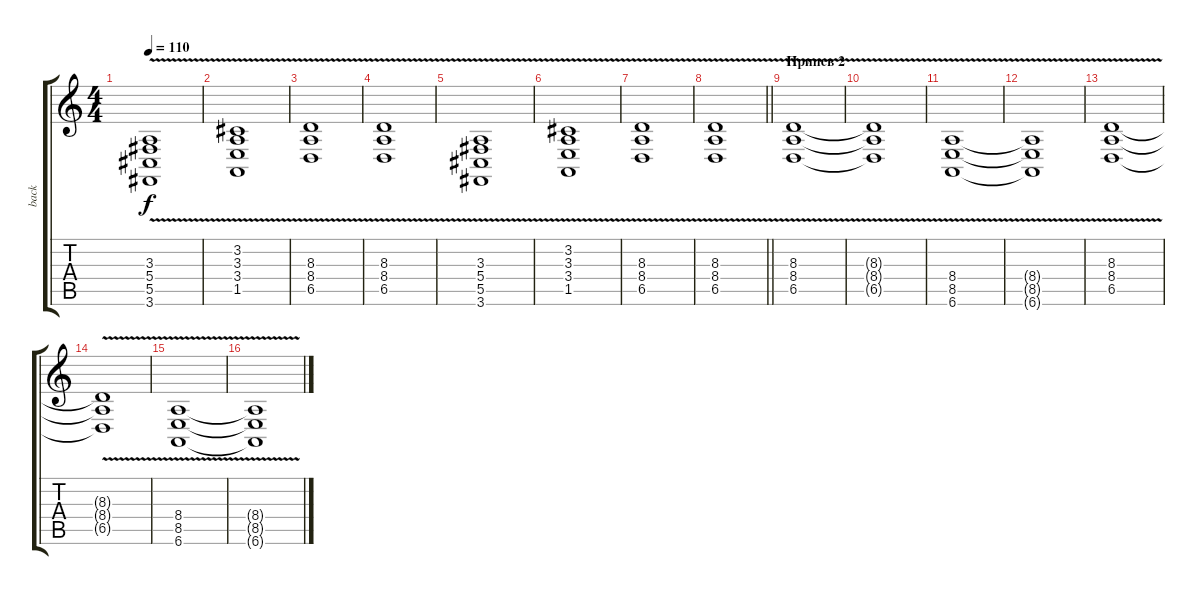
\track ("back" "back") {instrument whistle}
\staff {score tabs}
\tuning (Eb4 Bb3 Gb3 Db3 Ab2 Eb2) {hide}
\ts (4 4)
\tempo 110
\clef g2
\ks c
(3.3{v} 5.4 5.5 3.6).1{dy f} |
(3.2 3.3{v} 3.4 1.5).1 |
(8.3{v} 8.4 6.5).1 |
(8.3{v} 8.4 6.5).1 |
(3.3{v} 5.4 5.5 3.6).1 |
(3.2 3.3{v} 3.4 1.5).1 |
(8.3{v} 8.4 6.5).1 |
\barLineRight lightlight
(8.3{v} 8.4 6.5).1 |
\section ("" "Припев 2")
(8.3{v} 8.4 6.5).1 |
(8.3{t} 8.4{t} 6.5{t}).1 |
(8.4{v} 8.5 6.6).1 |
(8.4{t} 8.5{t} 6.6{t}).1 |
(8.3{v} 8.4 6.5).1 |
(8.3{t} 8.4{t} 6.5{t}).1 |
(8.4{v} 8.5 6.6).1 |
(8.4{t} 8.5{t} 6.6{t}).1
